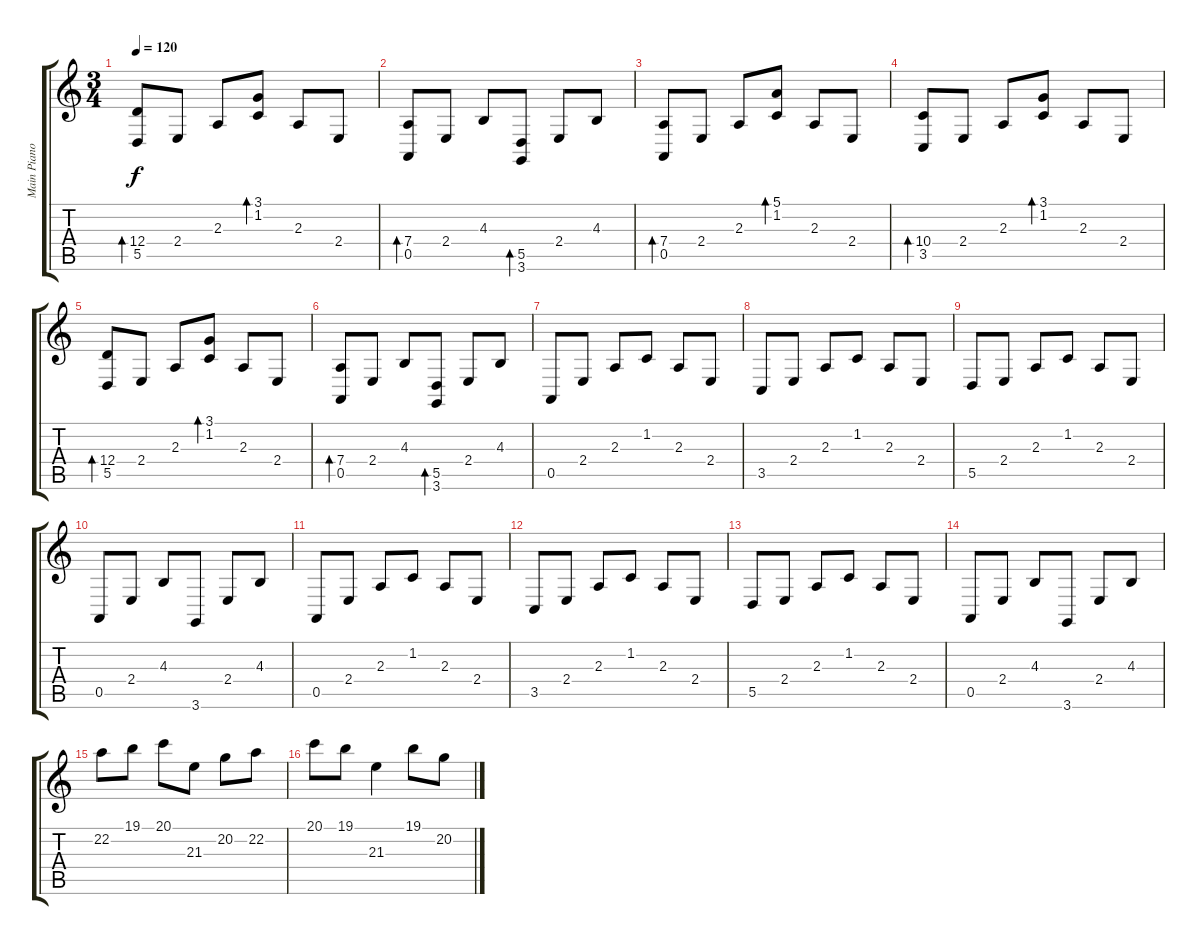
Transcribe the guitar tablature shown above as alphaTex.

\track ("Main Piano" "Main Piano") {instrument acousticgrandpiano}
\staff {score tabs}
\tuning (E4 B3 G3 D3 A2 E2) {hide}
\ts (3 4)
\tempo 120
\clef g2
\ks c
(12.4 5.5).8{bd 60 dy f} 2.4.8 2.3.8 (3.1 1.2).8{bd 60} 2.3.8 2.4.8 |
(7.4 0.5).8{bd 60} 2.4.8 4.3.8 (5.5 3.6).8{bd 60} 2.4.8 4.3.8 |
(7.4 0.5).8{bd 60} 2.4.8 2.3.8 (5.1 1.2).8{bd 60} 2.3.8 2.4.8 |
(10.4 3.5).8{bd 60} 2.4.8 2.3.8 (3.1 1.2).8{bd 60} 2.3.8 2.4.8 |
(12.4 5.5).8{bd 60} 2.4.8 2.3.8 (3.1 1.2).8{bd 60} 2.3.8 2.4.8 |
(7.4 0.5).8{bd 60} 2.4.8 4.3.8 (5.5 3.6).8{bd 60} 2.4.8 4.3.8 |
0.5.8 2.4.8 2.3.8 1.2.8 2.3.8 2.4.8 |
3.5.8 2.4.8 2.3.8 1.2.8 2.3.8 2.4.8 |
5.5.8 2.4.8 2.3.8 1.2.8 2.3.8 2.4.8 |
0.5.8 2.4.8 4.3.8 3.6.8 2.4.8 4.3.8 |
0.5.8 2.4.8 2.3.8 1.2.8 2.3.8 2.4.8 |
3.5.8 2.4.8 2.3.8 1.2.8 2.3.8 2.4.8 |
5.5.8 2.4.8 2.3.8 1.2.8 2.3.8 2.4.8 |
0.5.8 2.4.8 4.3.8 3.6.8 2.4.8 4.3.8 |
22.2.8 19.1.8 20.1.8 21.3.8 20.2.8 22.2.8 |
20.1.8 19.1.8 21.3.4 19.1.8 20.2.8
